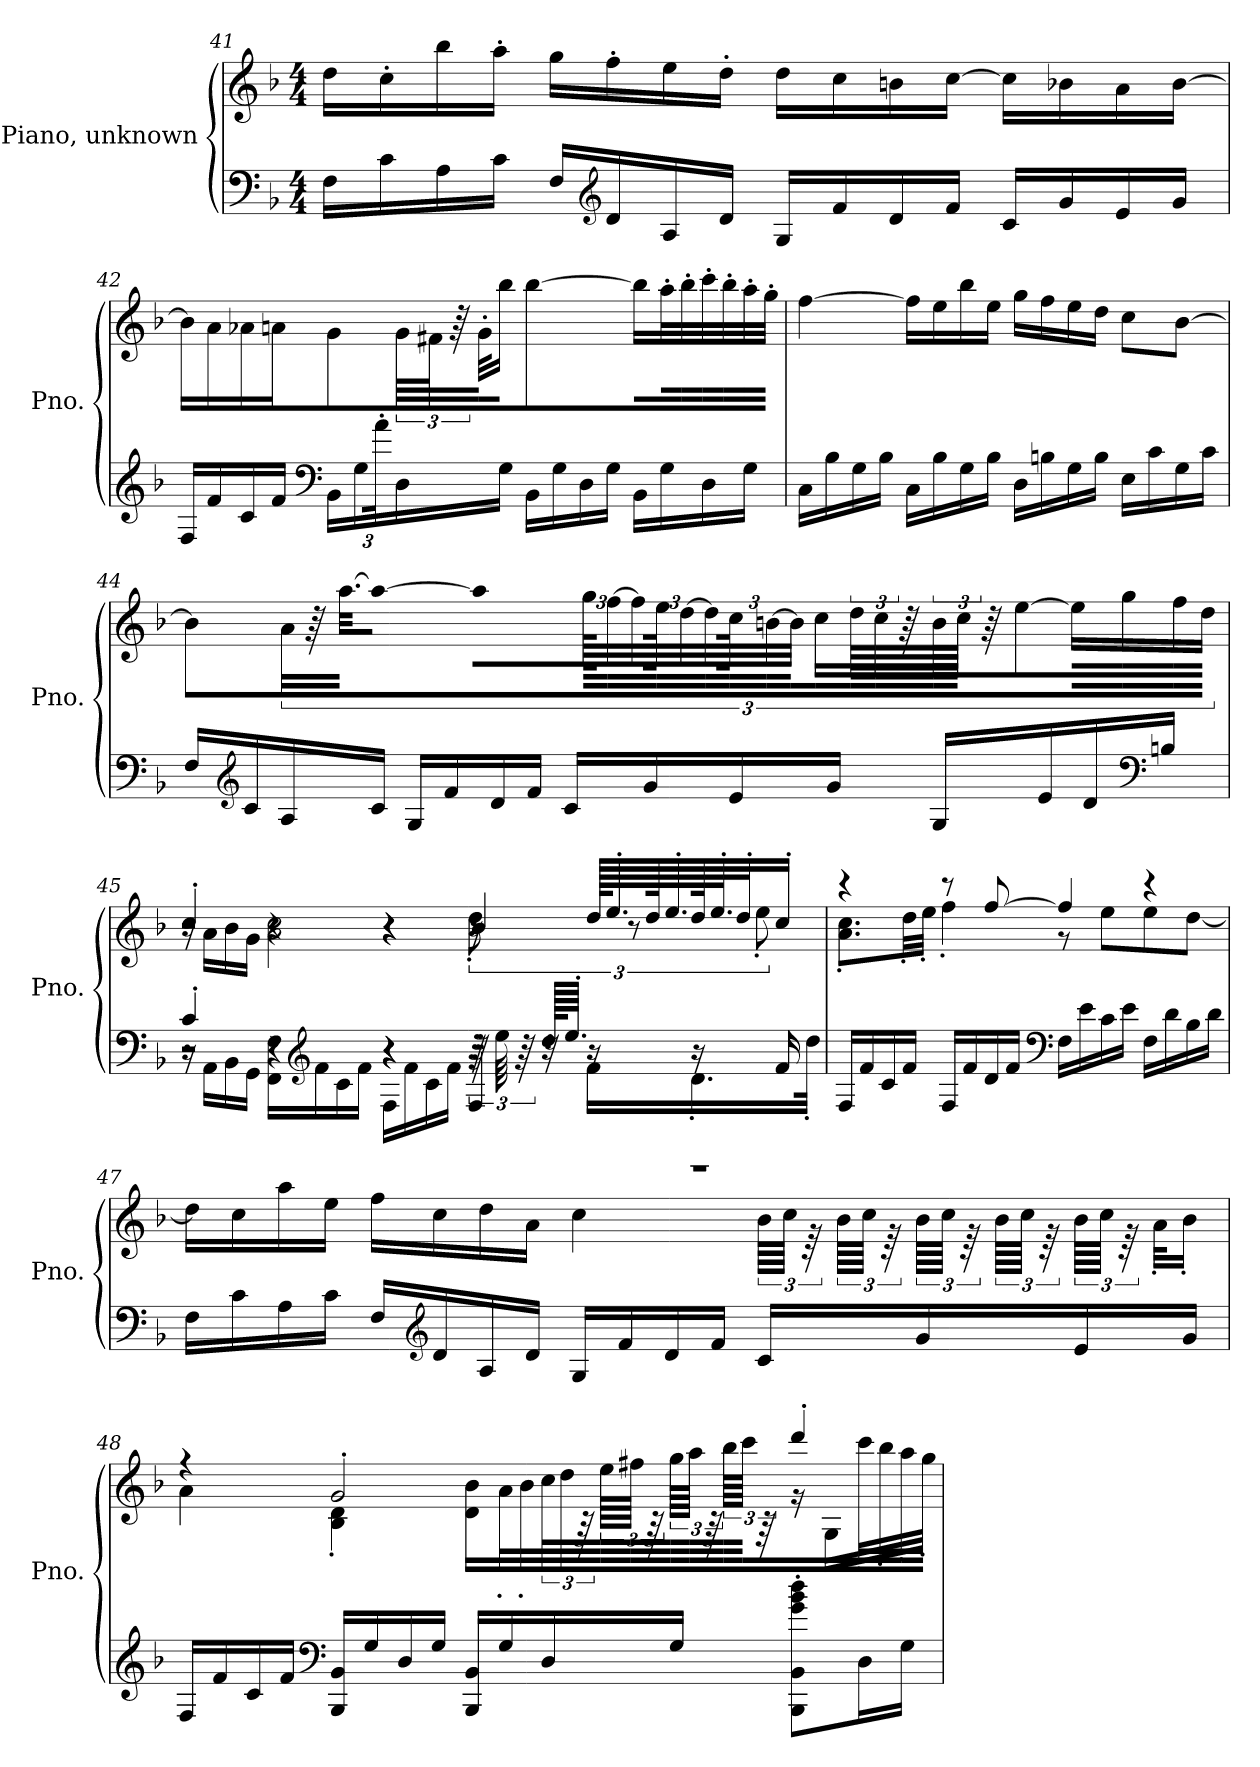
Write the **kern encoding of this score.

**kern	**kern
*part1	*part1
*staff2	*staff1
*I"Piano, unknown	*
*I'Pno.	*
*clefF4	*clefG2
*k[b-]	*k[b-]
*M4/4	*M4/4
=41	=41
16F\LL	16dd\LL
16c\	16cc'\
16A\	16bb-\
16c\JJ	16aa'\JJ
16F/LL	16gg\LL
*clefG2	*
16d/	16ff'\
16A/	16ee\
16d/JJ	16dd'\JJ
16G/LL	16dd\LL
16f/	16cc\
16d/	16bn\
16f/JJ	[16cc\JJ
16c/LL	16cc\LL]
16g/	16b-X\
16e/	16a\
16g/JJ	[16b-\JJ
!!LO:LB:g=z
=42	=42
16F/LL	16b-/LL]
16f/	16a/
16c/	16a-X/
16f/JJ	16an/J
*clefF4	*
16BB-\LL	8g/
*Xbrackettup	*
24G\	.
48a'\K	.
16D\	96g/LLL
.	96f#X/JJJJ
.	96r
.	32g'\KLL
16G\JJ	16bb-\JJ
16BB-\LL	[4bb-\
16G\	.
16D\	.
16G\JJ	.
16BB-\LL	16bb-\LL]
16G\	32aa'\L
.	32bb-'\
16D\	32ccc'\
.	32bb-'\
16G\JJ	32aa'\
.	32gg'\JJJ
=43	=43
16C\LL	[4ff\
16B-\	.
16G\	.
16B-\JJ	.
16C\LL	16ff\LL]
16B-\	16ee\
16G\	16bb-\
16B-\JJ	16ee\JJ
16D\LL	16gg\LL
16Bn\	16ff\
16G\	16ee\
16B\JJ	16dd\JJ
16E\LL	8cc\L
16c\	.
16G\	[8b-\J
16c\JJ	.
!!LO:LB:g=z
=44	=44
16F/LL	8b-/L]
*clefG2	*
16c/	.
16A/	48a/Jkk
.	96r
.	[48.aa\KLL
16c/JJ	16aa\JJ_
16G/LL	16aa\LL]
*	*Xbrackettup
16f/	96gg\KL
.	[48ff\
.	32ff\]
16d/	96ee\K
.	[48dd\
.	32dd\]
16f/JJ	96cc\K
.	[48bn\
.	32b\JJJ]
16c/LL	16cc\LL
*	*brackettup
16g/	96dd\LL
.	96cc\JJJJ
.	96r
.	96b\LLLL
.	96cc\JJJJ
.	96r
16e/	[8ee\
16g/JJ	.
16G/LL	16ee\LL]
16e/	16gg\
16d/	16ff\
*clefF4	*
16Bn/JJ	16dd\JJ
!!LO:PB:g=z
=45	=45
*^	*^
*	*^	*	*^
4c'/	16r	2r	4cc'/	16r	2r
.	16AA\LL	.	.	16a\LL	.
.	16BB-\	.	.	16b-\	.
.	16GG\JJ	.	.	16g\JJ	.
4r	16FF\ 16F\LL	.	4r	2a\ 2cc\	.
*clefG2	*	*	*	*	*
.	16f\	.	.	.	.
.	16c\	.	.	.	.
.	16f\JJ	.	.	.	.
4r	16F\LL	4r	4r	.	4r
.	16f\	.	.	.	.
.	16c\	.	.	.	.
.	16f\JJ	.	.	.	.
*	*brackettup	*	*	*	*
32r	96r	4F'/	16r	12dd'\	4b-/
.	96ee\	.	.	.	.
.	96r	.	.	.	.
128dd/KLLLL	32r	.	.	.	.
64.ee'/JJJJ	.	.	.	.	.
16r	16f\LL	.	128dd/KLLLL	.	.
.	.	.	64.ee'/	.	.
.	.	.	.	12r	.
.	.	.	128dd/K	.	.
.	.	.	64.ee'/	.	.
16r	16.d'\	.	128dd/K	.	.
.	.	.	64.ee'/J	.	.
.	.	.	32dd'/J	.	.
.	.	.	.	12ee'\	.
16f/	.	.	16cc'/JJ	.	.
.	32dd'\JJk	.	.	.	.
*v	*v	*v	*	*	*
*	*	*v	*v
!!LO:LB:g=z
=46	=46	=46
16F/LL	4r	8.a\' 8.cc\'L
16f/	.	.
16c/	.	.
16f/JJ	.	32dd'\LL
.	.	32ee'\JJJ
16F/LL	8r	4ff'\
16f/	.	.
16d/	[8ff/	.
16f/JJ	.	.
*clefF4	*	*
16F\LL	4ff/]	8r
16e\	.	.
16c\	.	8ee\L
16e\JJ	.	.
16F\LL	4r	8ee\
16d\	.	.
16B-\	.	[8dd\J
16d\JJ	.	.
!!LO:LB:g=z	!!
=47	=47	=47
16F\LL	1r	16dd\LL]
16c\	.	16cc\
16A\	.	16aa\
16c\JJ	.	16ee\JJ
16F/LL	.	16ff\LL
*clefG2	*	*
16d/	.	16cc\
16A/	.	16dd\
16d/JJ	.	16a\JJ
16G/LL	.	4cc\
16f/	.	.
16d/	.	.
16f/JJ	.	.
16c/LL	.	96b-\LLLL
.	.	96cc\JJJJ
.	.	96r
.	.	96b-\LLLL
.	.	96cc\JJJJ
.	.	96r
16g/	.	96b-\LLLL
.	.	96cc\JJJJ
.	.	96r
.	.	96b-\LLLL
.	.	96cc\JJJJ
.	.	96r
16e/	.	96b-\LLLL
.	.	96cc\JJJJ
.	.	96r
.	.	32a'\KLL
16g/JJ	.	16b-'\JJ
!!LO:LB:g=z	!!
=48	=48	=48
16F/LL	4r	4a\
16f/	.	.
16c/	.	.
16f/JJ	.	.
*clefF4	*	*
16BBB-/ 16BB-/LL	2g'/	4B-\' 4d\'
16G/	.	.
16D/	.	.
16G/JJ	.	.
16BBB-/ 16BB-/LL	.	16d\ 16b-\LL
16G/	.	32a'\L
.	.	32b-'\
16D/	.	96cc\L
.	.	96dd\JJJJ
.	.	96r
.	.	96ee\LLLL
.	.	96ff#X\JJJJ
.	.	96r
16G/JJ	.	96gg\LLLL
.	.	96aa\JJJJ
.	.	96r
.	.	96bb-\LLLL
.	.	96ccc\JJJJ
.	.	96r
8BBB-\' 8BB-\' 8g\' 8b-\' 8dd\'L	4ddd'/	16r
.	.	16G\LL
16D\L	.	32ccc'\L
.	.	32bb-'\
16G\JJ	.	32aa'\
.	.	32gg'\JJJ
*	*v	*v
=	=
*-	*-
